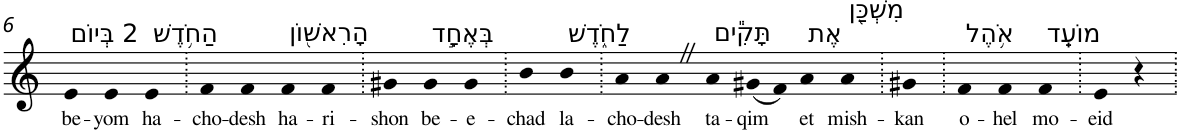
**kern	**text
*part1	*part1
*staff1	*staff1
*I"Piano	*
*I'Pno	*
!!LO:PB:g=z
*clefG2	*
*k[]	*
=6	=6
!LO:TX:a:t=2 בְּיוֹם	!
!	!LO:LY:b
4e	be-
!	!LO:LY:b
4e	-yom
!LO:TX:a:t=הַחֹ֥דֶשׁ	!
!	!LO:LY:b
4e	ha-
=7.	=7.
!	!LO:LY:b
4f	-cho-
!	!LO:LY:b
4f	-desh
!LO:TX:a:t=הָרִאשׁ֖וֹן	!
!	!LO:LY:b
4f	ha-
!	!LO:LY:b
4f	-ri-
=8.	=8.
!	!LO:LY:b
4g#X	-shon
!LO:TX:a:t=בְּאֶחָ֣ד	!
!	!LO:LY:b
4g#	be-
!	!LO:LY:b
4g#	-e-
=9.	=9.
!	!LO:LY:b
4b	-chad
!LO:TX:a:t=לַחֹ֑דֶשׁ	!
!	!LO:LY:b
4b	la-
=10.	=10.
!	!LO:LY:b
4a	-cho-
!	!LO:LY:b
4aZ	-desh
!LO:TX:a:t=תָּקִ֕ים	!
!	!LO:LY:b
4a	ta-
!	!LO:LY:b
(8g#X	-qim
8f)	.
!LO:TX:a:t=אֶת	!
!	!LO:LY:b
4a	et
!LO:TX:a:t=מִשְׁכַּ֖ן	!
!	!LO:LY:b
4a	mish-
=11.	=11.
!	!LO:LY:b
4g#X	-kan
=12.	=12.
!LO:TX:a:t=אֹ֥הֶל	!
!	!LO:LY:b
4f	o-
!	!LO:LY:b
4f	-hel
!LO:TX:a:t=מוֹעֵֽד	!
!	!LO:LY:b
4f	mo-
=13.	=13.
!	!LO:LY:b
4e	-eid
4r	.
=.	=.
*-	*-
